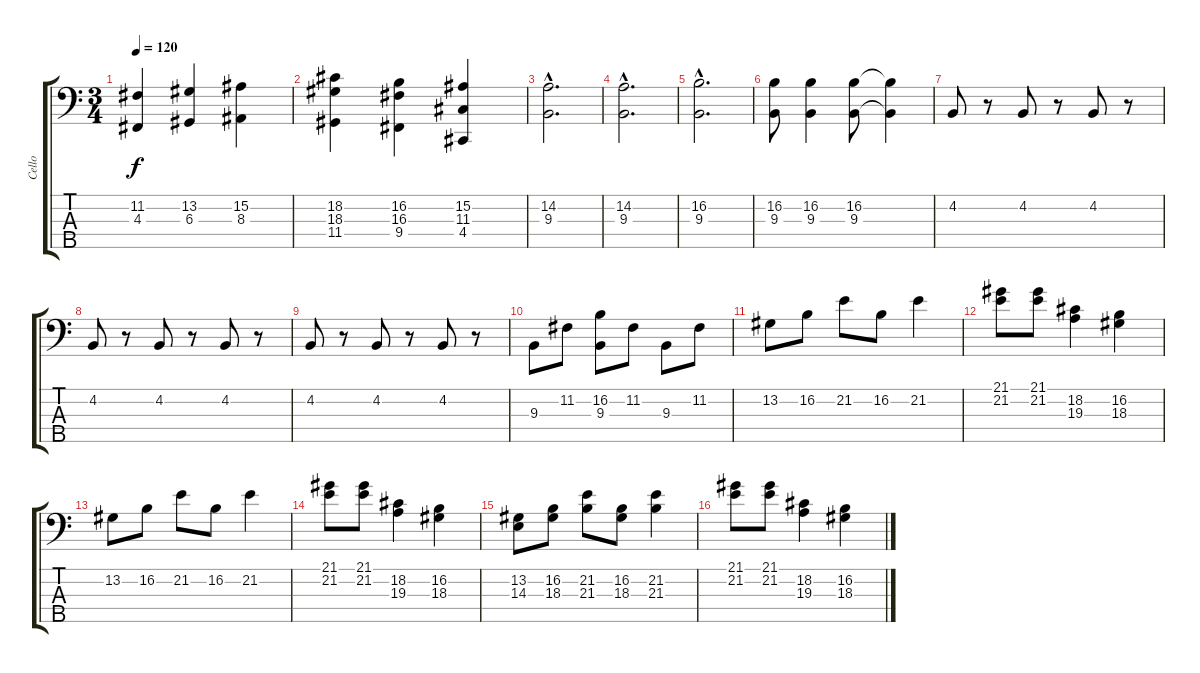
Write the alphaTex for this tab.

\track ("Cello" "Cello") {instrument cello}
\staff {score tabs}
\tuning (B2 G2 D2 A1 E1) {hide}
\ts (3 4)
\tempo 120
\clef f4
\ks c
(11.2 4.3).4{dy f} (13.2 6.3).4 (15.2 8.3).4 |
(18.2 18.3 11.4).4 (16.2 16.3 9.4).4 (15.2 11.3 4.4).4 |
(14.2{hac} 9.3{hac}).2{d} |
(14.2{hac} 9.3{hac}).2{d} |
(16.2{hac} 9.3{hac}).2{d} |
(16.2 9.3).8 (16.2 9.3).4 (16.2 9.3).8 (16.2{t} 9.3{t}).4 |
4.2.8 r.8 4.2.8 r.8 4.2.8 r.8 |
4.2.8 r.8 4.2.8 r.8 4.2.8 r.8 |
4.2.8 r.8 4.2.8 r.8 4.2.8 r.8 |
9.3.8 11.2.8 (16.2 9.3).8 11.2.8 9.3.8 11.2.8 |
13.2.8 16.2.8 21.2.8 16.2.8 21.2.4 |
(21.1 21.2).8 (21.1 21.2).8 (18.2 19.3).4 (16.2 18.3).4 |
13.2.8 16.2.8 21.2.8 16.2.8 21.2.4 |
(21.1 21.2).8 (21.1 21.2).8 (18.2 19.3).4 (16.2 18.3).4 |
(13.2 14.3).8 (16.2 18.3).8 (21.2 21.3).8 (16.2 18.3).8 (21.2 21.3).4 |
(21.1 21.2).8 (21.1 21.2).8 (18.2 19.3).4 (16.2 18.3).4
